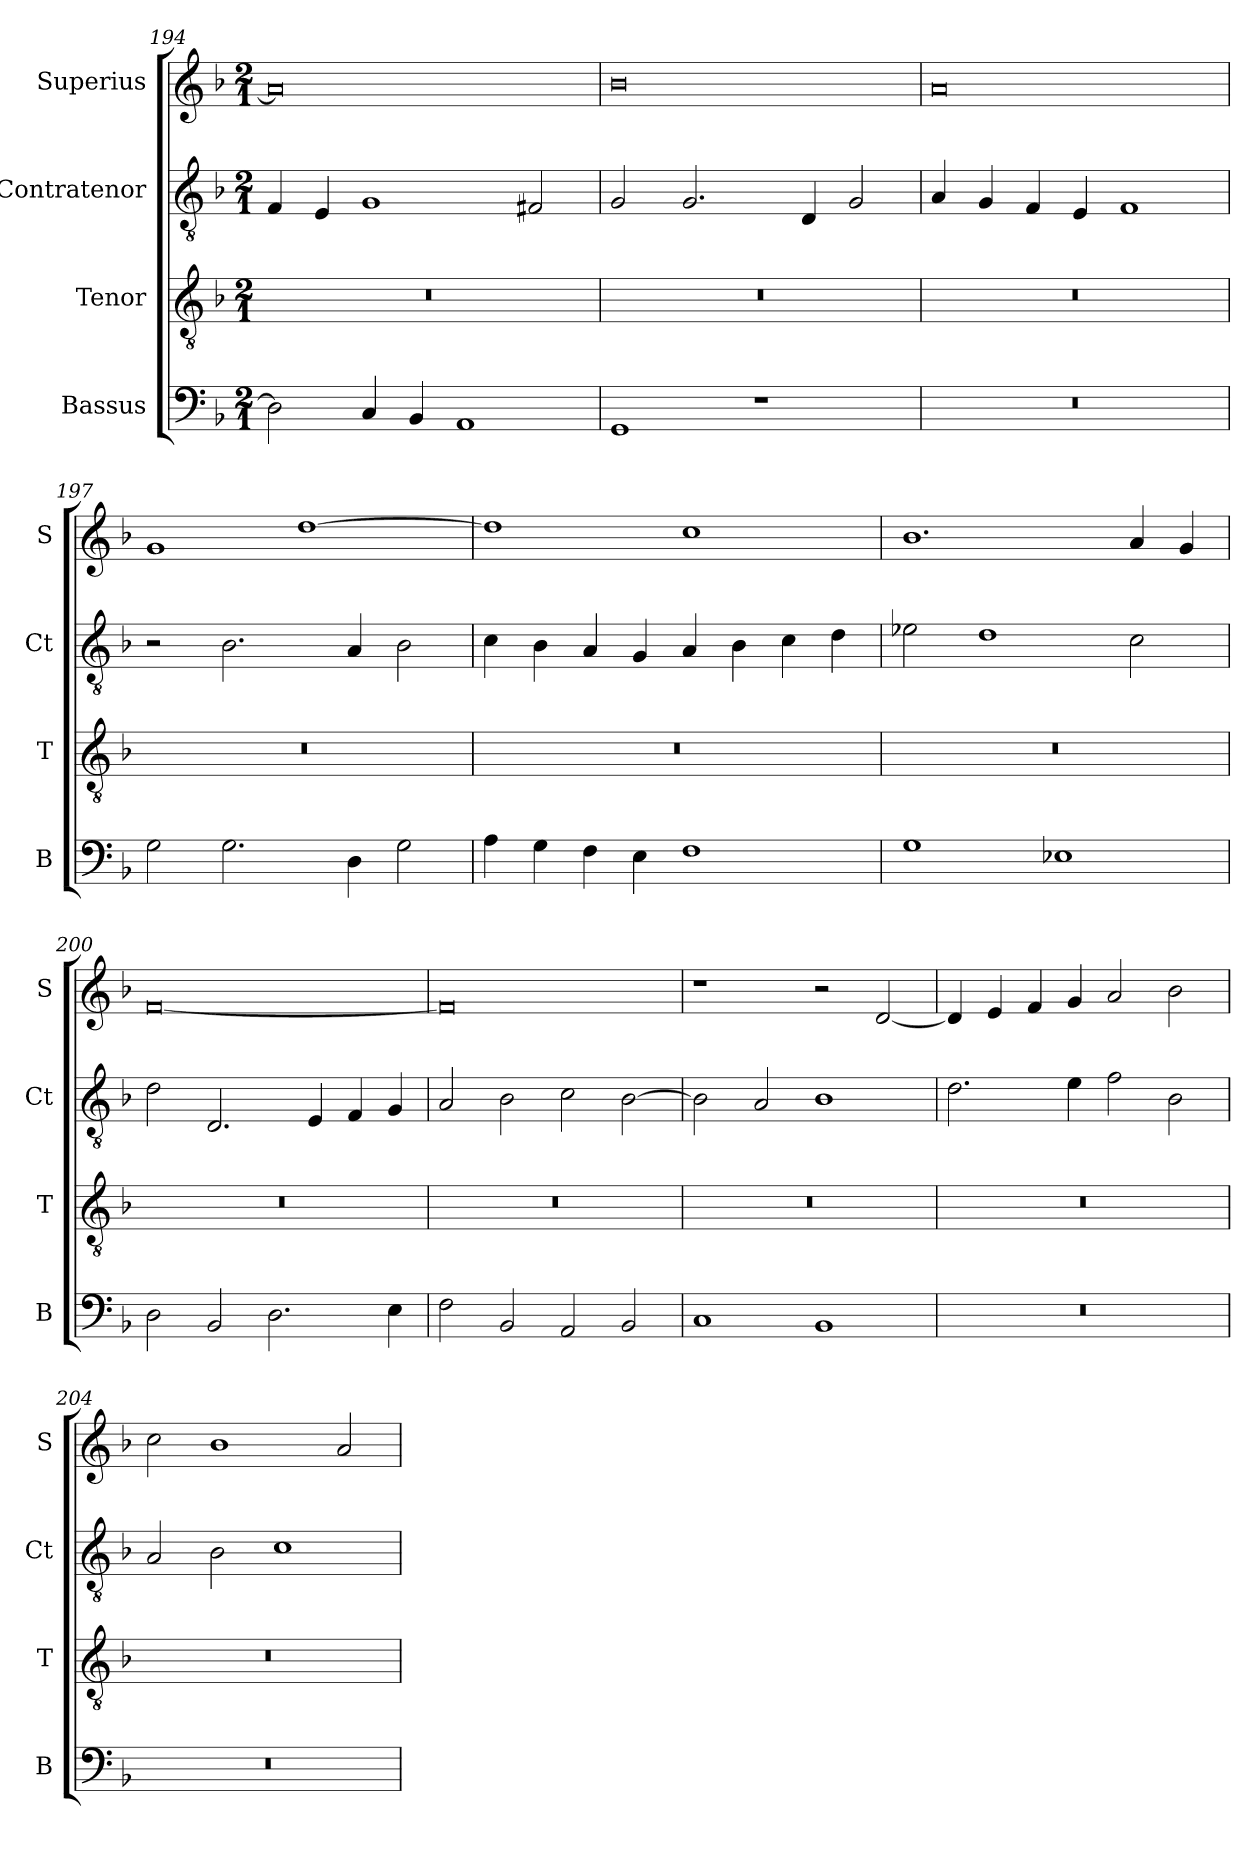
**kern	**kern	**kern	**kern
*part4	*part3	*part2	*part1
*staff4	*staff3	*staff2	*staff1
*I"Bassus	*I"Tenor	*I"Contratenor	*I"Superius
*I'B	*I'T	*I'Ct	*I'S
*clefF4	*clefGv2	*clefGv2	*clefG2
*k[b-]	*k[b-]	*k[b-]	*k[b-]
*M2/1	*M2/1	*M2/1	*M2/1
=194	=194	=194	=194
2D\]	0r	4F/	0a]
.	.	4E/	.
4C/	.	1G	.
4BB-/	.	.	.
1AA	.	.	.
.	.	2F#X/	.
=195	=195	=195	=195
1GG	0r	2G/	0b-
.	.	2.G/	.
1r	.	.	.
.	.	4D/	.
.	.	2G/	.
=196	=196	=196	=196
0r	0r	4A/	0a
.	.	4G/	.
.	.	4F/	.
.	.	4E/	.
.	.	1F	.
=197	=197	=197	=197
2G\	0r	2r	1g
2.G\	.	2.B-\	.
.	.	.	[1dd
4D\	.	4A/	.
2G\	.	2B-\	.
=198	=198	=198	=198
4A\	0r	4c\	1dd]
4G\	.	4B-\	.
4F\	.	4A/	.
4E\	.	4G/	.
1F	.	4A/	1cc
.	.	4B-\	.
.	.	4c\	.
.	.	4d\	.
=199	=199	=199	=199
1G	0r	2e-X\	1.b-
.	.	1d	.
1E-X	.	.	.
.	.	2c\	4a/
.	.	.	4g/
=200	=200	=200	=200
2D\	0r	2d\	[0f
2BB-/	.	2.D/	.
2.D\	.	.	.
.	.	4E/	.
.	.	4F/	.
4E\	.	4G/	.
=201	=201	=201	=201
2F\	0r	2A/	0f]
2BB-/	.	2B-\	.
2AA/	.	2c\	.
2BB-/	.	[2B-\	.
=202	=202	=202	=202
1C	0r	2B-\]	1r
.	.	2A/	.
1BB-	.	1B-	2r
.	.	.	[2d/
=203	=203	=203	=203
0r	0r	2.d\	4d/]
.	.	.	4e/
.	.	.	4f/
.	.	4e\	4g/
.	.	2f\	2a/
.	.	2B-\	2b-\
=204	=204	=204	=204
0r	0r	2A/	2cc\
.	.	2B-\	1b-
.	.	1c	.
.	.	.	2a/
=	=	=	=
*-	*-	*-	*-
